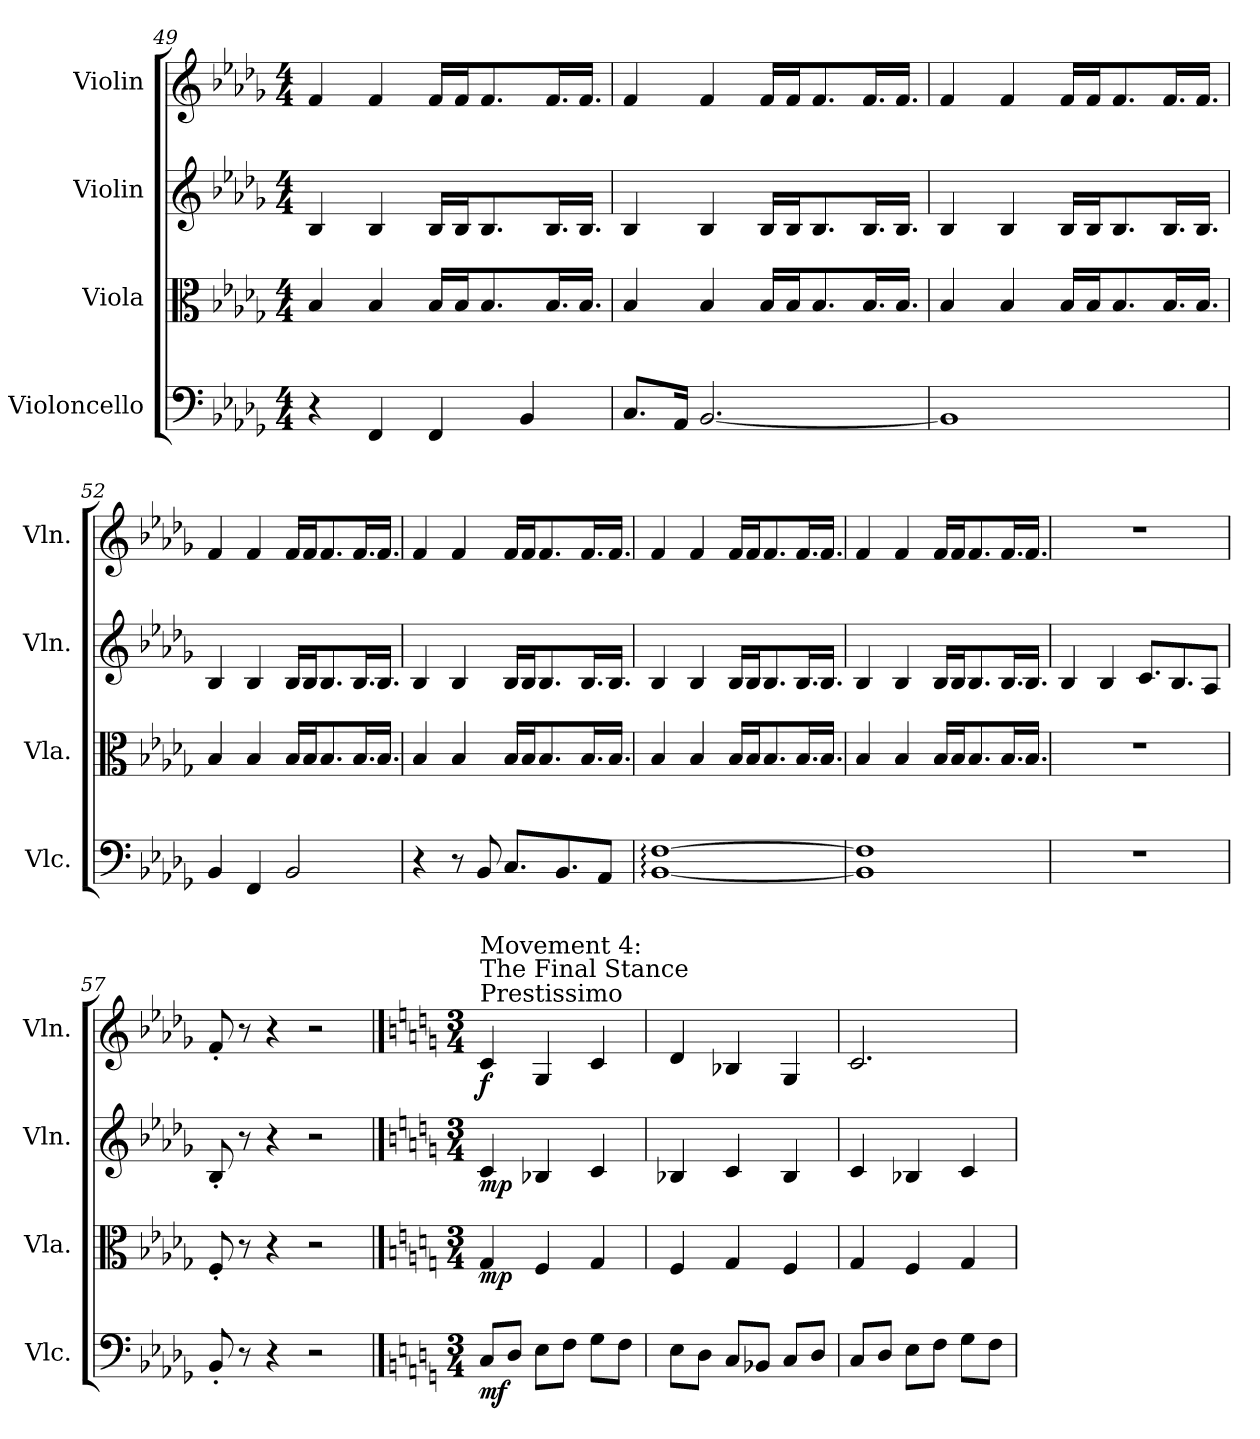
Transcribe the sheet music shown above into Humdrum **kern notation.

**kern	**dynam	**kern	**dynam	**kern	**dynam	**kern	**dynam
*part4	*part4	*part3	*part3	*part2	*part2	*part1	*part1
*staff4	*staff4	*staff3	*staff3	*staff2	*staff2	*staff1	*staff1
*I"Violoncello	*	*I"Viola	*	*I"Violin	*	*I"Violin	*
*I'Vlc.	*	*I'Vla.	*	*I'Vln.	*	*I'Vln.	*
*clefF4	*	*clefC3	*	*clefG2	*	*clefG2	*
*k[b-e-a-d-g-]	*	*k[b-e-a-d-g-]	*	*k[b-e-a-d-g-]	*	*k[b-e-a-d-g-]	*
*D-:	*	*D-:	*	*D-:	*	*D-:	*
*M4/4	*	*M4/4	*	*M4/4	*	*M4/4	*
=49	=49	=49	=49	=49	=49	=49	=49
4r	.	4B-/	.	4B-/	.	4f/	.
4FF/	.	4B-/	.	4B-/	.	4f/	.
4FF/	.	16B-/LL	.	16B-/LL	.	16f/LL	.
.	.	16B-/J	.	16B-/J	.	16f/J	.
.	.	8.B-/	.	8.B-/	.	8.f/	.
4BB-/	.	.	.	.	.	.	.
.	.	16.B-/L	.	16.B-/L	.	16.f/L	.
.	.	16.B-/JJ	.	16.B-/JJ	.	16.f/JJ	.
=50	=50	=50	=50	=50	=50	=50	=50
8.C/L	.	4B-/	.	4B-/	.	4f/	.
16AA-/Jk	.	.	.	.	.	.	.
[2.BB-/	.	4B-/	.	4B-/	.	4f/	.
.	.	16B-/LL	.	16B-/LL	.	16f/LL	.
.	.	16B-/J	.	16B-/J	.	16f/J	.
.	.	8.B-/	.	8.B-/	.	8.f/	.
.	.	16.B-/L	.	16.B-/L	.	16.f/L	.
.	.	16.B-/JJ	.	16.B-/JJ	.	16.f/JJ	.
!!LO:LB:g=z
=51	=51	=51	=51	=51	=51	=51	=51
1BB-]	.	4B-/	.	4B-/	.	4f/	.
.	.	4B-/	.	4B-/	.	4f/	.
.	.	16B-/LL	.	16B-/LL	.	16f/LL	.
.	.	16B-/J	.	16B-/J	.	16f/J	.
.	.	8.B-/	.	8.B-/	.	8.f/	.
.	.	16.B-/L	.	16.B-/L	.	16.f/L	.
.	.	16.B-/JJ	.	16.B-/JJ	.	16.f/JJ	.
=52	=52	=52	=52	=52	=52	=52	=52
4BB-/	.	4B-/	.	4B-/	.	4f/	.
4FF/	.	4B-/	.	4B-/	.	4f/	.
2BB-/	.	16B-/LL	.	16B-/LL	.	16f/LL	.
.	.	16B-/J	.	16B-/J	.	16f/J	.
.	.	8.B-/	.	8.B-/	.	8.f/	.
.	.	16.B-/L	.	16.B-/L	.	16.f/L	.
.	.	16.B-/JJ	.	16.B-/JJ	.	16.f/JJ	.
=53	=53	=53	=53	=53	=53	=53	=53
4r	.	4B-/	.	4B-/	.	4f/	.
8r	.	4B-/	.	4B-/	.	4f/	.
8BB-/	.	.	.	.	.	.	.
8.C/L	.	16B-/LL	.	16B-/LL	.	16f/LL	.
.	.	16B-/J	.	16B-/J	.	16f/J	.
.	.	8.B-/	.	8.B-/	.	8.f/	.
8.BB-/	.	.	.	.	.	.	.
.	.	16.B-/L	.	16.B-/L	.	16.f/L	.
8AA-/J	.	.	.	.	.	.	.
.	.	16.B-/JJ	.	16.B-/JJ	.	16.f/JJ	.
=54	=54	=54	=54	=54	=54	=54	=54
[1BB-: [1F:	.	4B-/	.	4B-/	.	4f/	.
.	.	4B-/	.	4B-/	.	4f/	.
.	.	16B-/LL	.	16B-/LL	.	16f/LL	.
.	.	16B-/J	.	16B-/J	.	16f/J	.
.	.	8.B-/	.	8.B-/	.	8.f/	.
.	.	16.B-/L	.	16.B-/L	.	16.f/L	.
.	.	16.B-/JJ	.	16.B-/JJ	.	16.f/JJ	.
!!LO:PB:g=z
=55	=55	=55	=55	=55	=55	=55	=55
1BB-] 1F]	.	4B-/	.	4B-/	.	4f/	.
.	.	4B-/	.	4B-/	.	4f/	.
.	.	16B-/LL	.	16B-/LL	.	16f/LL	.
.	.	16B-/J	.	16B-/J	.	16f/J	.
.	.	8.B-/	.	8.B-/	.	8.f/	.
.	.	16.B-/L	.	16.B-/L	.	16.f/L	.
.	.	16.B-/JJ	.	16.B-/JJ	.	16.f/JJ	.
=56	=56	=56	=56	=56	=56	=56	=56
1r	.	1r	.	4B-/	.	1r	.
.	.	.	.	4B-/	.	.	.
.	.	.	.	8.c/L	.	.	.
.	.	.	.	8.B-/	.	.	.
.	.	.	.	8A-/J	.	.	.
=57	=57	=57	=57	=57	=57	=57	=57
8BB-'/	.	8F'/	.	8B-'/	.	8f'/	.
8r	.	8r	.	8r	.	8r	.
4r	.	4r	.	4r	.	4r	.
2r	.	2r	.	2r	.	2r	.
==58	==58	==58	==58	==58	==58	==58	==58
*k[]	*	*k[]	*	*k[]	*	*k[]	*
*C:	*	*C:	*	*C:	*	*C:	*
*M3/4	*	*M3/4	*	*M3/4	*	*M3/4	*
!	!	!	!	!	!	!LO:TX:a:t=Prestissimo	!
!	!	!	!	!	!	!LO:TX:a:t=Movement 4&colon;\nThe Final Stance	!
!	!LO:DY:b	!	!LO:DY:b	!	!LO:DY:b	!	!LO:DY:b
8C/L	mf	4G/	mp	4c/	mp	4c/	f
8D/J	.	.	.	.	.	.	.
8E\L	.	4F/	.	4B-X/	.	4G/	.
8F\J	.	.	.	.	.	.	.
8G\L	.	4G/	.	4c/	.	4c/	.
8F\J	.	.	.	.	.	.	.
=59	=59	=59	=59	=59	=59	=59	=59
8E\L	.	4F/	.	4B-X/	.	4d/	.
8D\J	.	.	.	.	.	.	.
8C/L	.	4G/	.	4c/	.	4B-X/	.
8BB-X/J	.	.	.	.	.	.	.
8C/L	.	4F/	.	4B-/	.	4G/	.
8D/J	.	.	.	.	.	.	.
!!LO:LB:g=z
=60	=60	=60	=60	=60	=60	=60	=60
8C/L	.	4G/	.	4c/	.	2.c/	.
8D/J	.	.	.	.	.	.	.
8E\L	.	4F/	.	4B-X/	.	.	.
8F\J	.	.	.	.	.	.	.
8G\L	.	4G/	.	4c/	.	.	.
8F\J	.	.	.	.	.	.	.
=	=	=	=	=	=	=	=
*-	*-	*-	*-	*-	*-	*-	*-
